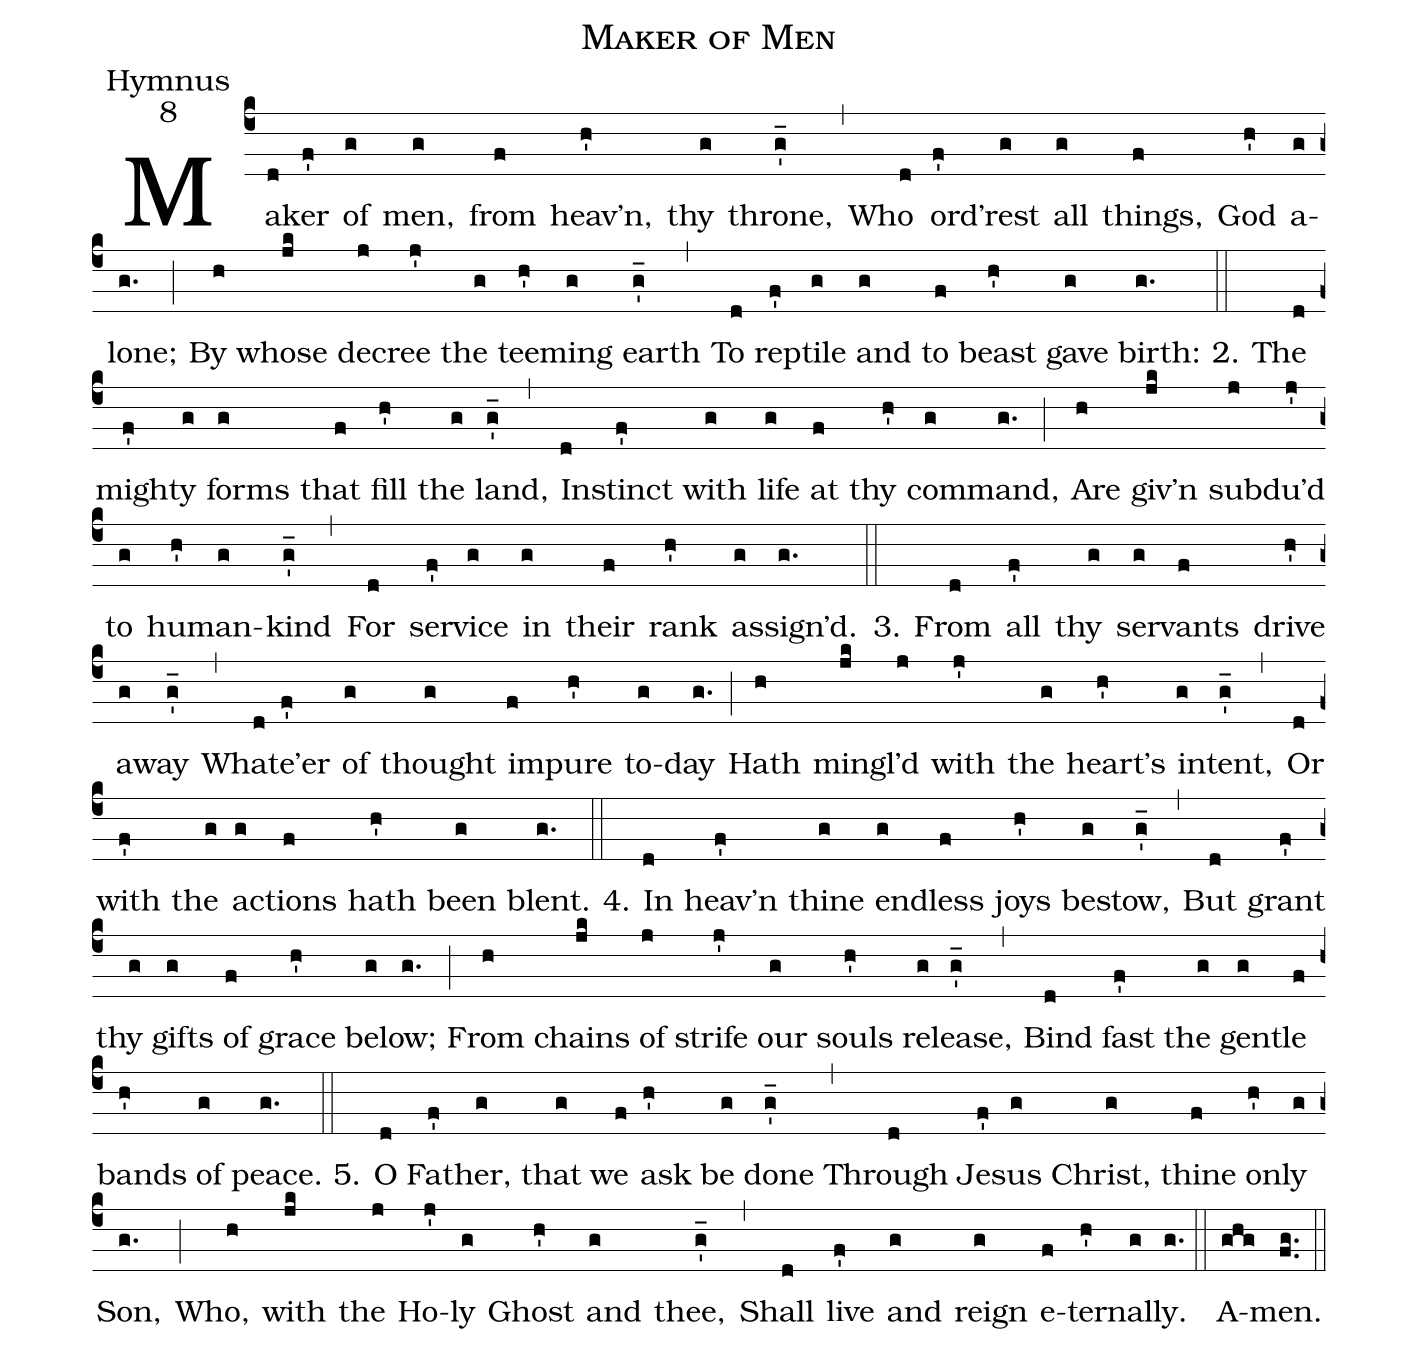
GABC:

name:Maker of Men;
office-part: Hymnus;
mode: 8;
%%
(c4)Mak(d)er(f') of(g) men,(g) from(f) heav'n,(h') thy(g) throne,(g'_) (,)

Who(d) ord'r(f')est(g) all(g) things,(f) God(h') a(g)lone;(g.) (;)

By(h) whose(jk) de(j)cree(j') the(g) teem(h')ing(g) earth(g'_) (,)

To(d) rep(f')tile(g) and(g) to(f) beast(h') gave(g) birth:(g.) (::)

2. The(d) might(f')y(g) forms(g) that(f) fill(h') the(g) land,(g'_) (,)

In(d)stinct(f') with(g) life(g) at(f) thy(h') com(g)mand,(g.) (;)

Are(h) giv'n(jk) sub(j)du'd(j') to(g) hu(h')man-(g)kind(g'_) (,)

For(d) ser(f')vice(g) in(g) their(f) rank(h') as(g)sign'd.(g.) (::)

3. From(d) all(f') thy(g) ser(g)vants(f) drive(h') a(g)way(g'_) (,)

What(d)e'er(f') of(g) thought(g) im(f)pure(h') to-(g)day(g.) (;)

Hath(h) ming(jk)l'd(j) with(j') the(g) heart's(h') in(g)tent,(g'_) (,)

Or(d) with(f') the(g) ac(g)tions(f) hath(h') been(g) blent.(g.) (::)

4. In(d) heav'n(f') thine(g) end(g)less(f) joys(h') be(g)stow,(g'_) (,)

But(d) grant(f') thy(g) gifts(g) of(f) grace(h') be(g)low;(g.) (;)

From(h) chains(jk) of(j) strife(j') our(g) souls(h') re(g)lease,(g'_) (,)

Bind(d) fast(f') the(g) gen(g)tle(f) bands(h') of(g) peace.(g.) (::)

5. O(d) Fa(f')ther,(g) that(g) we(f) ask(h') be(g) done(g'_) (,)

Through(d) Je(f')sus(g) Christ,(g) thine(f) on(h')ly(g) Son,(g.) (;)

Who,(h) with(jk) the(j) Ho(j')ly(g) Ghost(h') and(g) thee,(g'_) (,)

Shall(d) live(f') and(g) reign(g) e(f)ter(h')nal(g)ly.(g.) (::)

A(ghg)men.(fg..) (::)
